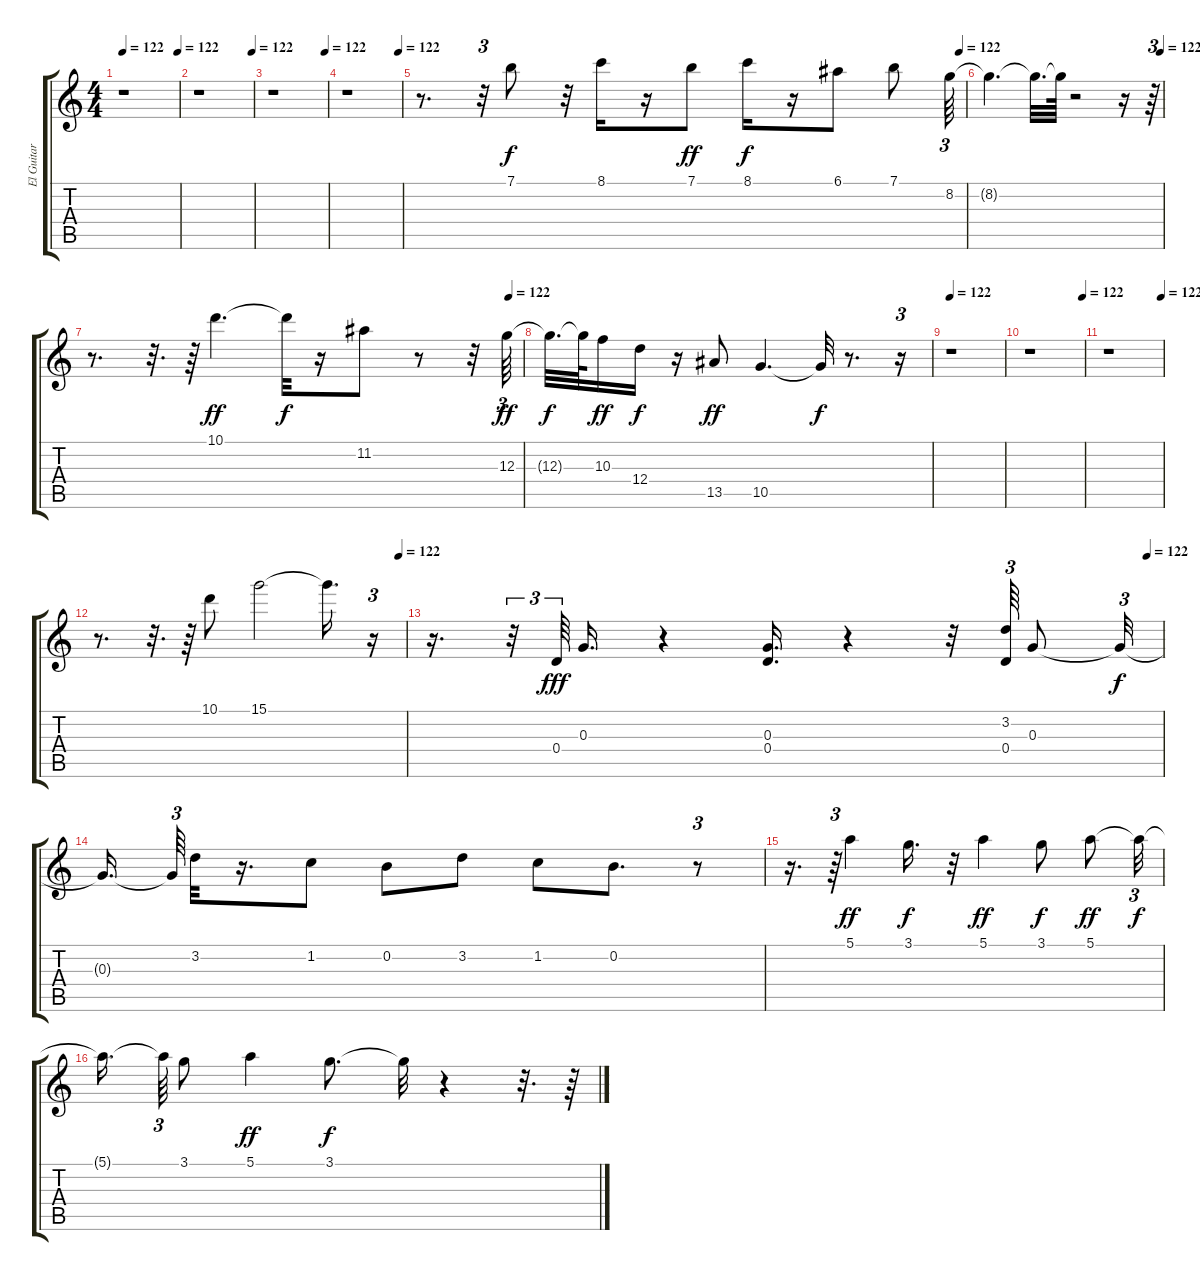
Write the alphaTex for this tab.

\track ("El Guitar" "El Guitar") {instrument distortionguitar}
\staff {score tabs}
\tuning (E4 B3 G3 D3 A2 E2) {hide}
\ts (4 4)
\tempo 122
\tempo (122 0.9895833333333334)
\clef g2
\ks c
r.1{dy mf} |
\tempo (122 0.9895833333333334)
r.1 |
\tempo (122 0.96875)
r.1 |
\tempo (122 0.9583333333333334)
r.1 |
\tempo (122 0.9895833333333334)
r.8{d} r.32{tu (3 2)} 7.1.8{dy f} r.32 8.1.16 r.16 7.1.8{dy ff} 8.1.16{dy f} r.16 6.1.8 7.1.8 8.2.64{tu (3 2)} |
\tempo (122 0.9895833333333334)
8.2{t}.4{d} 8.2{t}.32{d} 8.2{t}.64 r.2 r.16 r.64{tu (3 2)} |
\tempo (122 0.96875)
r.8{d} r.32{d} r.64 10.1.4{d dy ff} 10.1{t}.32{dy f} r.16 11.2.8 r.8 r.32 12.3.64{tu (3 2) dy ff} |
12.3{t}.32{d dy f} 12.3{t}.64 10.3.16{dy ff} 12.4.16{dy f} r.16 13.5.8{dy ff} 10.5.4{d} 10.5{t}.32{dy f} r.8{d} r.16{tu (3 2)} |
\tempo 122
r.1 |
\tempo (122 0.9791666666666666)
r.1 |
\tempo (122 0.9791666666666666)
r.1 |
\tempo (122 0.9791666666666666)
r.8{d} r.32{d} r.64 10.1.8 15.1.2 15.1{t}.16{d} r.16{tu (3 2)} |
\tempo (122 0.9791666666666666)
r.16{d} r.32{tu (3 2)} 0.4.64{tu (3 2) dy fff} 0.3.16{d} r.4 (0.3 0.4).16{d} r.4 r.32 (3.2 0.4).64{tu (3 2)} 0.3.8 0.3{t}.32{tu (3 2) dy f} |
0.3{t}.16{d} 0.3{t}.64{tu (3 2)} 3.2.32 r.16{d} 1.2.8 0.2.8 3.2.8 1.2.8 0.2.8{d} r.8{tu (3 2)} |
r.16{d} r.64{tu (3 2)} 5.1.4{dy ff} 3.1.16{d dy f} r.32 5.1.4{dy ff} 3.1.8{dy f} 5.1.8{dy ff} 5.1{t}.32{tu (3 2) dy f} |
5.1{t}.16{d} 5.1{t}.64{tu (3 2)} 3.1.8 5.1.4{dy ff} 3.1.8{d dy f} 3.1{t}.32 r.4 r.32{d} r.64
